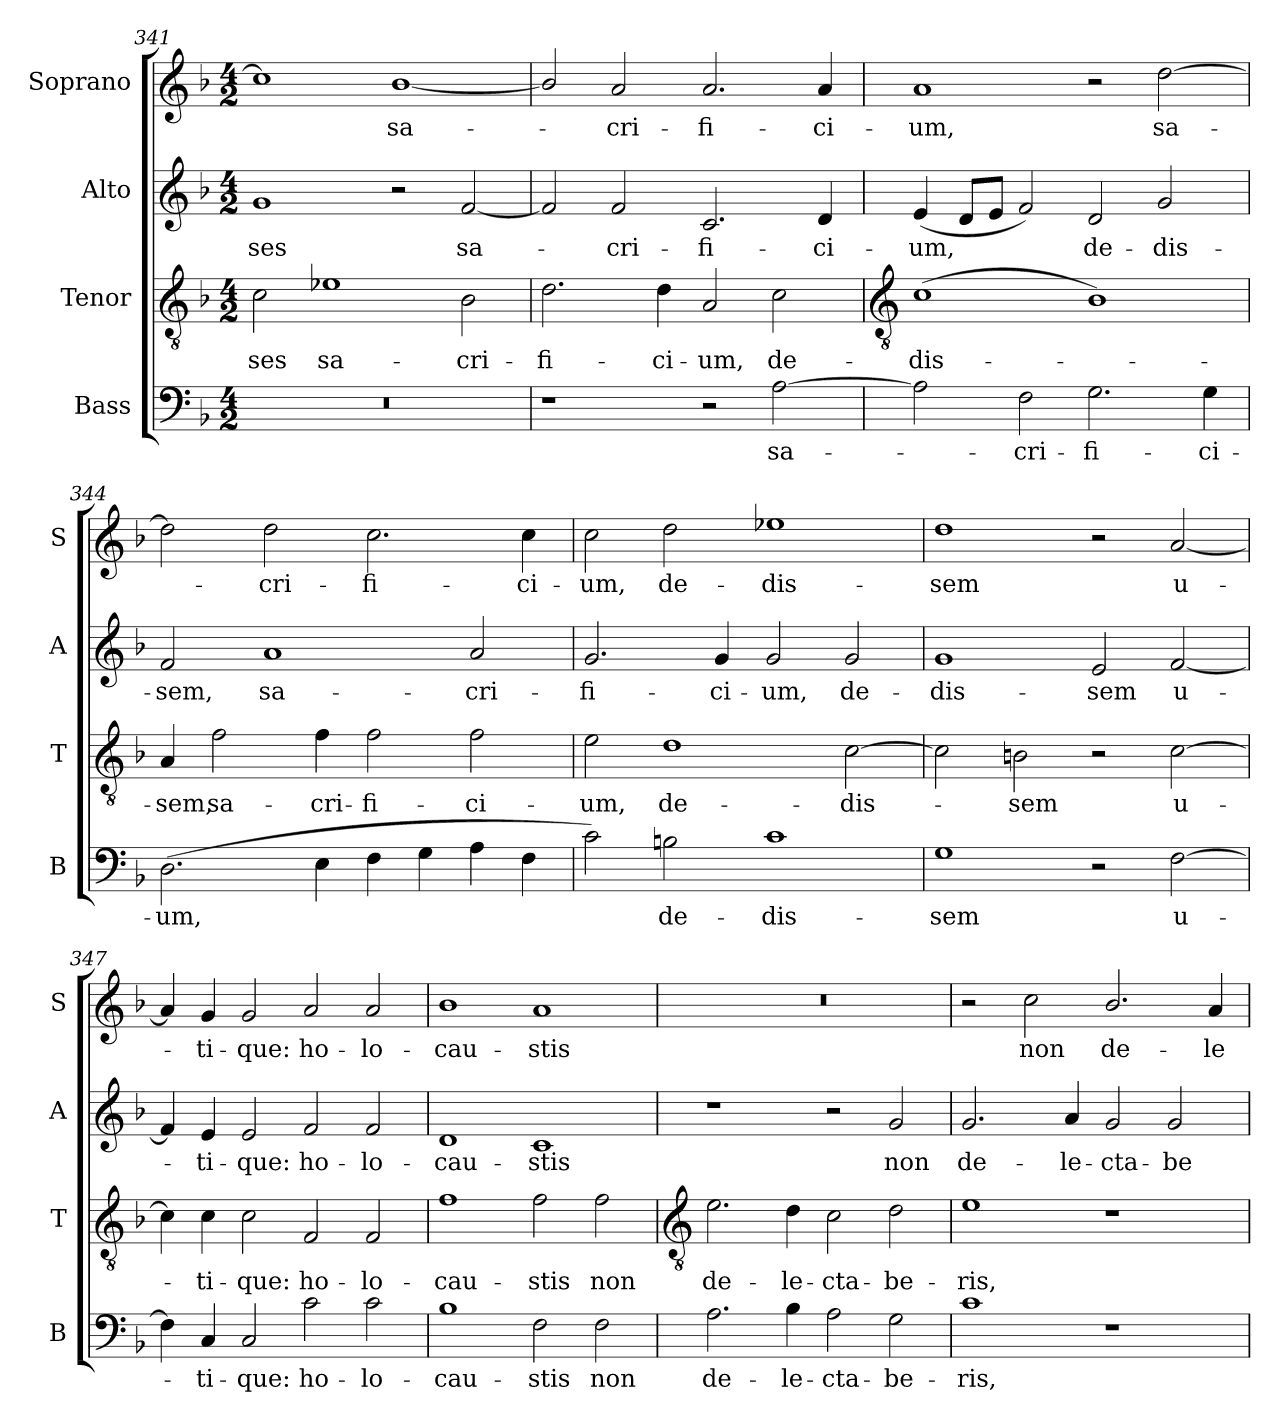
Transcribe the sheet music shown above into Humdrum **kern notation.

**kern	**text	**kern	**text	**kern	**text	**kern	**text
*part4	*part4	*part3	*part3	*part2	*part2	*part1	*part1
*staff4	*staff4	*staff3	*staff3	*staff2	*staff2	*staff1	*staff1
*I"Bass	*	*I"Tenor	*	*I"Alto	*	*I"Soprano	*
*I'B	*	*I'T	*	*I'A	*	*I'S	*
*clefF4	*	*clefGv2	*	*clefG2	*	*clefG2	*
*k[b-]	*	*k[b-]	*	*k[b-]	*	*k[b-]	*
*F:	*	*F:	*	*F:	*	*F:	*
*M4/2	*	*M4/2	*	*M4/2	*	*M4/2	*
=341	=341	=341	=341	=341	=341	=341	=341
!	!	!	!LO:LY:b	!	!LO:LY:b	!	!
0r	.	2c	-ses	1g	-ses	1cc]	.
!	!	!	!LO:LY:b	!	!	!	!
.	.	1e-X	sa-	.	.	.	.
!	!	!	!	!	!	!	!LO:LY:b
.	.	.	.	2r	.	[1b-/	sa-
!	!	!	!LO:LY:b	!	!LO:LY:b	!	!
.	.	2B-	-cri-	[2f	sa-	.	.
=342	=342	=342	=342	=342	=342	=342	=342
!	!	!	!LO:LY:b	!	!	!	!
1r	.	2.d	-fi-	2f]	.	2b-/]	.
!	!	!	!	!	!LO:LY:b	!	!LO:LY:b
.	.	.	.	2f	cri-	2a	cri-
!	!	!	!LO:LY:b	!	!	!	!
.	.	4d	-ci-	.	.	.	.
!	!	!	!LO:LY:b	!	!LO:LY:b	!	!LO:LY:b
2r	.	2A	-um,	2.c	-fi-	2.a	-fi-
!	!LO:LY:b	!	!LO:LY:b	!	!	!	!
[2A	sa-	2c	de-	.	.	.	.
!	!	!	!	!	!LO:LY:b	!	!LO:LY:b
.	.	.	.	4d	-ci-	4a	-ci-
!!LO:LB:g=z
=343	=343	=343	=343	=343	=343	=343	=343
*	*	*clefGv2	*	*	*	*	*
!	!	!	!LO:LY:b	!	!LO:LY:b	!	!LO:LY:b
2A]	.	(>1c	-dis-	(<4e	-um,	1a	-um,
.	.	.	.	8dL	.	.	.
.	.	.	.	8eJ	.	.	.
!	!LO:LY:b	!	!	!	!	!	!
2F	cri-	.	.	2f)	.	.	.
!	!LO:LY:b	!	!	!	!LO:LY:b	!	!
2.G	-fi-	1B-)	.	2d	de-	2r	.
!	!	!	!	!	!LO:LY:b	!	!LO:LY:b
.	.	.	.	2g	-dis-	[2dd	sa-
!	!LO:LY:b	!	!	!	!	!	!
4G	-ci-	.	.	.	.	.	.
=344	=344	=344	=344	=344	=344	=344	=344
!	!LO:LY:b	!	!LO:LY:b	!	!LO:LY:b	!	!
(>2.D	-um,	4A	sem,	2f	-sem,	2dd]	.
!	!	!	!LO:LY:b	!	!	!	!
.	.	2f	sa-	.	.	.	.
!	!	!	!	!	!LO:LY:b	!	!LO:LY:b
.	.	.	.	1a	sa-	2dd	cri-
!	!	!	!LO:LY:b	!	!	!	!
4E	.	4f	-cri-	.	.	.	.
!	!	!	!LO:LY:b	!	!	!	!LO:LY:b
4F	.	2f	-fi-	.	.	2.cc	-fi-
4G	.	.	.	.	.	.	.
!	!	!	!LO:LY:b	!	!LO:LY:b	!	!
4A	.	2f	-ci-	2a	-cri-	.	.
!	!	!	!	!	!	!	!LO:LY:b
4F	.	.	.	.	.	4cc	-ci-
=345	=345	=345	=345	=345	=345	=345	=345
!	!	!	!LO:LY:b	!	!LO:LY:b	!	!LO:LY:b
2c)	.	2e	-um,	2.g	-fi-	2cc	-um,
!	!LO:LY:b	!	!LO:LY:b	!	!	!	!LO:LY:b
2Bn	de-	1d	de-	.	.	2dd	de-
!	!	!	!	!	!LO:LY:b	!	!
.	.	.	.	4g	-ci-	.	.
!	!LO:LY:b	!	!	!	!LO:LY:b	!	!LO:LY:b
1c	-dis-	.	.	2g	-um,	1ee-X	-dis-
!	!	!	!LO:LY:b	!	!LO:LY:b	!	!
.	.	[2c	-dis-	2g	de-	.	.
=346	=346	=346	=346	=346	=346	=346	=346
!	!LO:LY:b	!	!	!	!LO:LY:b	!	!LO:LY:b
1G	-sem	2c]	.	1g	-dis-	1dd	-sem
!	!	!	!LO:LY:b	!	!	!	!
.	.	2Bn	sem	.	.	.	.
!	!	!	!	!	!LO:LY:b	!	!
2r	.	2r	.	2e	-sem	2r	.
!	!LO:LY:b	!	!LO:LY:b	!	!LO:LY:b	!	!LO:LY:b
[2F	u-	[2c	u-	[2f	u-	[2a	u-
=347	=347	=347	=347	=347	=347	=347	=347
4F]	.	4c]	.	4f]	.	4a]	.
!	!LO:LY:b	!	!LO:LY:b	!	!LO:LY:b	!	!LO:LY:b
4C	ti-	4c	ti-	4e	ti-	4g	ti-
!	!LO:LY:b	!	!LO:LY:b	!	!LO:LY:b	!	!LO:LY:b
2C	-que:	2c	-que:	2e	-que:	2g	-que:
!	!LO:LY:b	!	!LO:LY:b	!	!LO:LY:b	!	!LO:LY:b
2c	ho-	2F	ho-	2f	ho-	2a	ho-
!	!LO:LY:b	!	!LO:LY:b	!	!LO:LY:b	!	!LO:LY:b
2c	-lo-	2F	-lo-	2f	-lo-	2a	-lo-
=348	=348	=348	=348	=348	=348	=348	=348
!	!LO:LY:b	!	!LO:LY:b	!	!LO:LY:b	!	!LO:LY:b
1B-	-cau-	1f	-cau-	1d	-cau-	1b-	-cau-
!	!LO:LY:b	!	!LO:LY:b	!	!LO:LY:b	!	!LO:LY:b
2F	-stis	2f	-stis	1c	-stis	1a	-stis
!	!LO:LY:b	!	!LO:LY:b	!	!	!	!
2F	non	2f	non	.	.	.	.
!!LO:LB:g=z
=349	=349	=349	=349	=349	=349	=349	=349
*	*	*clefGv2	*	*	*	*	*
!	!LO:LY:b	!	!LO:LY:b	!	!	!	!
2.A	de-	2.e	de-	1r	.	0r	.
!	!LO:LY:b	!	!LO:LY:b	!	!	!	!
4B-	-le-	4d	-le-	.	.	.	.
!	!LO:LY:b	!	!LO:LY:b	!	!	!	!
2A	-cta-	2c	-cta-	2r	.	.	.
!	!LO:LY:b	!	!LO:LY:b	!	!LO:LY:b	!	!
2G	-be-	2d	-be-	2g	non	.	.
=350	=350	=350	=350	=350	=350	=350	=350
!	!LO:LY:b	!	!LO:LY:b	!	!LO:LY:b	!	!
1c	-ris,	1e	-ris,	2.g	de-	2r	.
!	!	!	!	!	!	!	!LO:LY:b
.	.	.	.	.	.	2cc	non
!	!	!	!	!	!LO:LY:b	!	!
.	.	.	.	4a	-le-	.	.
!	!	!	!	!	!LO:LY:b	!	!LO:LY:b
1r	.	1r	.	2g	-cta-	2.b-/	de-
!	!	!	!	!	!LO:LY:b	!	!
.	.	.	.	2g	-be-	.	.
!	!	!	!	!	!	!	!LO:LY:b
.	.	.	.	.	.	4a	-le-
=	=	=	=	=	=	=	=
*-	*-	*-	*-	*-	*-	*-	*-
